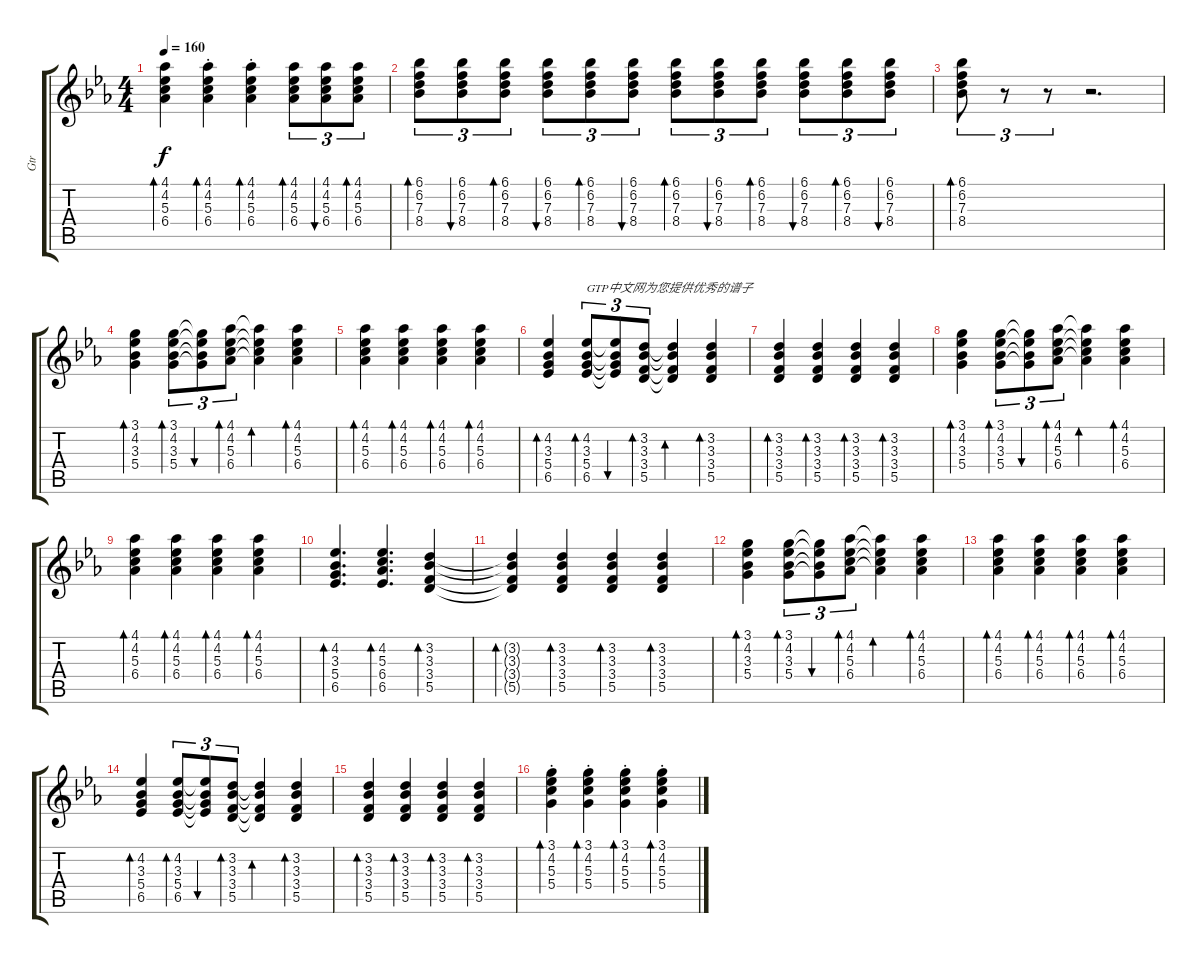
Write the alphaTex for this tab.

\track ("Gtr" "Gtr") {instrument overdrivenguitar}
\staff {score tabs}
\tuning (E4 B3 G3 D3 A2 E2) {hide}
\ts (4 4)
\tempo 160
\clef g2
\ks eb
(4.1 4.2 5.3 6.4).4{bd 60 dy f} (4.1{st} 4.2{st} 5.3{st} 6.4{st}).4{bd 60} (4.1{st} 4.2{st} 5.3{st} 6.4{st}).4{bd 60} (4.1 4.2 5.3 6.4).8{tu (3 2) bd 60} (4.1 4.2 5.3 6.4).8{tu (3 2) bu 60} (4.1 4.2 5.3 6.4).8{tu (3 2) bd 60} |
(6.1 6.2 7.3 8.4).8{tu (3 2) bd 60} (6.1 6.2 7.3 8.4).8{tu (3 2) bu 60} (6.1 6.2 7.3 8.4).8{tu (3 2) bd 60} (6.1 6.2 7.3 8.4).8{tu (3 2) bu 60} (6.1 6.2 7.3 8.4).8{tu (3 2) bd 60} (6.1 6.2 7.3 8.4).8{tu (3 2) bu 60} (6.1 6.2 7.3 8.4).8{tu (3 2) bd 60} (6.1 6.2 7.3 8.4).8{tu (3 2) bu 60} (6.1 6.2 7.3 8.4).8{tu (3 2) bd 60} (6.1 6.2 7.3 8.4).8{tu (3 2) bu 60} (6.1 6.2 7.3 8.4).8{tu (3 2) bd 60} (6.1 6.2 7.3 8.4).8{tu (3 2) bu 60} |
(6.1 6.2 7.3 8.4).8{tu (3 2) bd 60} r.8{tu (3 2)} r.8{tu (3 2)} r.2{d} |
(3.1 4.2 3.3 5.4).4{bd 60} (3.1 4.2 3.3 5.4).8{tu (3 2) bd 60} (3.1{t} 4.2{t} 3.3{t} 5.4{t}).8{tu (3 2) bu 60} (4.1 4.2 5.3 6.4).8{tu (3 2) bd 60} (4.1{t} 4.2{t} 5.3{t} 6.4{t}).4{bd 60} (4.1 4.2 5.3 6.4).4{bd 60} |
(4.1 4.2 5.3 6.4).4{bd 60} (4.1 4.2 5.3 6.4).4{bd 60} (4.1 4.2 5.3 6.4).4{bd 60} (4.1 4.2 5.3 6.4).4{bd 60} |
(4.2 3.3 5.4 6.5).4{bd 60} (4.2 3.3 5.4 6.5).8{tu (3 2) bd 60 txt "GTP中文网为您提供优秀的谱子"} (4.2{t} 3.3{t} 5.4{t} 6.5{t}).8{tu (3 2) bu 60} (3.2 3.3 3.4 5.5).8{tu (3 2) bd 60} (3.2{t} 3.3{t} 3.4{t} 5.5{t}).4{bd 60} (3.2 3.3 3.4 5.5).4{bd 60} |
(3.2 3.3 3.4 5.5).4{bd 60} (3.2 3.3 3.4 5.5).4{bd 60} (3.2 3.3 3.4 5.5).4{bd 60} (3.2 3.3 3.4 5.5).4{bd 60} |
(3.1 4.2 3.3 5.4).4{bd 60} (3.1 4.2 3.3 5.4).8{tu (3 2) bd 60} (3.1{t} 4.2{t} 3.3{t} 5.4{t}).8{tu (3 2) bu 60} (4.1 4.2 5.3 6.4).8{tu (3 2) bd 60} (4.1{t} 4.2{t} 5.3{t} 6.4{t}).4{bd 60} (4.1 4.2 5.3 6.4).4{bd 60} |
(4.1 4.2 5.3 6.4).4{bd 60} (4.1 4.2 5.3 6.4).4{bd 60} (4.1 4.2 5.3 6.4).4{bd 60} (4.1 4.2 5.3 6.4).4{bd 60} |
(4.2 3.3 5.4 6.5).4{d bd 60} (4.2 5.3 6.4 6.5).4{d bd 60} (3.2 3.3 3.4 5.5).4{bd 60} |
(3.2{t} 3.3{t} 3.4{t} 5.5{t}).4{bd 60} (3.2 3.3 3.4 5.5).4{bd 60} (3.2 3.3 3.4 5.5).4{bd 60} (3.2 3.3 3.4 5.5).4{bd 60} |
(3.1 4.2 3.3 5.4).4{bd 60} (3.1 4.2 3.3 5.4).8{tu (3 2) bd 60} (3.1{t} 4.2{t} 3.3{t} 5.4{t}).8{tu (3 2) bu 60} (4.1 4.2 5.3 6.4).8{tu (3 2) bd 60} (4.1{t} 4.2{t} 5.3{t} 6.4{t}).4{bd 60} (4.1 4.2 5.3 6.4).4{bd 60} |
(4.1 4.2 5.3 6.4).4{bd 60} (4.1 4.2 5.3 6.4).4{bd 60} (4.1 4.2 5.3 6.4).4{bd 60} (4.1 4.2 5.3 6.4).4{bd 60} |
(4.2 3.3 5.4 6.5).4{bd 60} (4.2 3.3 5.4 6.5).8{tu (3 2) bd 60} (4.2{t} 3.3{t} 5.4{t} 6.5{t}).8{tu (3 2) bu 60} (3.2 3.3 3.4 5.5).8{tu (3 2) bd 60} (3.2{t} 3.3{t} 3.4{t} 5.5{t}).4{bd 60} (3.2 3.3 3.4 5.5).4{bd 60} |
(3.2 3.3 3.4 5.5).4{bd 60} (3.2 3.3 3.4 5.5).4{bd 60} (3.2 3.3 3.4 5.5).4{bd 60} (3.2 3.3 3.4 5.5).4{bd 60} |
(3.1{st} 4.2{st} 5.3{st} 5.4{st}).4{bd 60} (3.1{st} 4.2{st} 5.3{st} 5.4{st}).4{bd 60} (3.1{st} 4.2{st} 5.3{st} 5.4{st}).4{bd 60} (3.1{st} 4.2{st} 5.3{st} 5.4{st}).4{bd 60}
